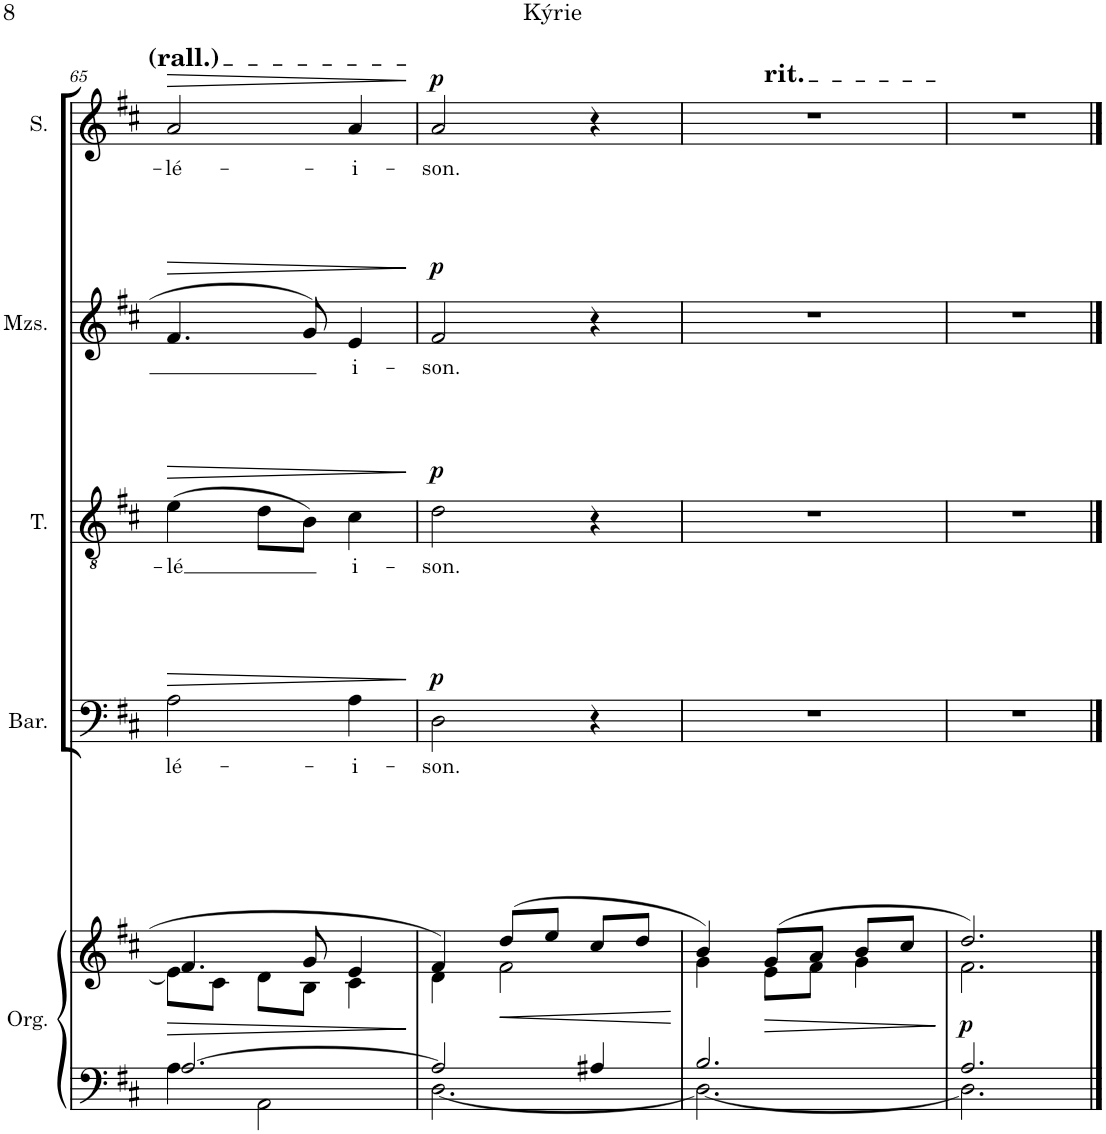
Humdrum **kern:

**kern	**kern	**dynam	**kern	**text	**dynam	**kern	**text	**dynam	**kern	**text	**dynam	**kern	**text	**dynam
*part5	*part5	*part5	*part4	*part4	*part4	*part3	*part3	*part3	*part2	*part2	*part2	*part1	*part1	*part1
*staff6	*staff5	*staff5/6	*staff4	*staff4	*staff4	*staff3	*staff3	*staff3	*staff2	*staff2	*staff2	*staff1	*staff1	*staff1
*I"Órgano	*	*	*I"Barítono	*	*	*I"Tenor	*	*	*I"Mezzosoprano	*	*	*I"Soprano	*	*
*	*	*	*I'Bar.	*	*	*I'T.	*	*	*I'Mzs.	*	*	*I'S.	*	*
!!LO:PB:g=z
*clefF4	*clefG2	*	*clefF4	*	*	*clefGv2	*	*	*clefG2	*	*	*clefG2	*	*
*k[f#c#]	*k[f#c#]	*	*k[f#c#]	*	*	*k[f#c#]	*	*	*k[f#c#]	*	*	*k[f#c#]	*	*
*M3/4	*M3/4	*	*M3/4	*	*	*M3/4	*	*	*M3/4	*	*	*M3/4	*	*
=65	=65	=65	=65	=65	=65	=65	=65	=65	=65	=65	=65	=65	=65	=65
*^	*	*	*	*	*	*	*	*	*	*	*	*	*	*
!	!	!	!LO:HP:b	!	!LO:LY:b	!LO:HP:b	!	!LO:LY:b	!LO:HP:b	!	!	!LO:HP:b	!	!LO:LY:b	!LO:HP:b
*	*	*^	*	*	*	*	*	*	*	*	*	*	*	*	*
[2.A/	4A\	4.f#/	8e\L]	>	2A\	lé-	>	(4e\	-lé	>	4.f#/	.	>	2a/	-lé-	>
.	.	.	8c#\J	.	.	.	.	.	.	.	.	.	.	.	.	.
.	2AA\	.	8d\L	.	.	.	.	8d\L	.	.	.	.	.	.	.	.
.	.	8g/	8B\J	.	.	.	.	8B\J)	.	.	8g/	.	.	.	.	.
!	!	!	!	!	!	!LO:LY:b	!	!	!LO:LY:b	!	!	!LO:LY:b	!	!	!LO:LY:b	!
.	.	4e/	4c#\	.	4A\	-i-	.	4c#\	i-	.	4e/	i-	.	4a/	-i-	.
*v	*v	*	*	*	*	*	*	*	*	*	*	*	*	*	*	*
*	*v	*v	*	*	*	*	*	*	*	*	*	*	*	*	*
.	.	]	.	.	]	.	.	]	.	.	]	.	.	]
=66	=66	=66	=66	=66	=66	=66	=66	=66	=66	=66	=66	=66	=66	=66
*^	*^	*	*	*	*	*	*	*	*	*	*	*	*	*
!	!	!	!	!	!	!LO:LY:b	!LO:DY:a	!	!LO:LY:b	!LO:DY:a	!	!LO:LY:b	!LO:DY:a	!	!LO:LY:b	!LO:DY:a
2A/]	[2.D\	4f#/	4d\	.	2D\	-son.	p	2d\	-son.	p	2f#/	-son.	p	2a/	-son.	p
!	!	!	!	!LO:HP:b	!	!	!	!	!	!	!	!	!	!	!	!
.	.	(8dd/L	2f#\	<	.	.	.	.	.	.	.	.	.	.	.	.
.	.	8ee/J	.	.	.	.	.	.	.	.	.	.	.	.	.	.
4A#X/	.	8cc#/L	.	.	4r	.	.	4r	.	.	4r	.	.	4r	.	.
.	.	8dd/J	.	.	.	.	.	.	.	.	.	.	.	.	.	.
*v	*v	*	*	*	*	*	*	*	*	*	*	*	*	*	*	*
*	*v	*v	*	*	*	*	*	*	*	*	*	*	*	*	*
.	.	[	.	.	.	.	.	.	.	.	.	.	.	.
=67	=67	=67	=67	=67	=67	=67	=67	=67	=67	=67	=67	=67	=67	=67
*^	*^	*	*	*	*	*	*	*	*	*	*	*^	*	*
2.B/	2.D\_	4b/)	4g\	.	2.r	.	.	2.r	.	.	2.r	.	.	2.r	4ryy	.	.
!	!	!	!	!	!	!	!	!	!	!	!	!	!	!	!LO:TX:a:t=rit.	!	!
!	!	!	!	!LO:HP:b	!	!	!	!	!	!	!	!	!	!	!	!	!
.	.	(8g/L	8e\L	>	.	.	.	.	.	.	.	.	.	.	2ryy	.	.
.	.	8a/J	8f#\J	.	.	.	.	.	.	.	.	.	.	.	.	.	.
.	.	8b/L	4g\	.	.	.	.	.	.	.	.	.	.	.	.	.	.
.	.	8cc#/J	.	.	.	.	.	.	.	.	.	.	.	.	.	.	.
*v	*v	*	*	*	*	*	*	*	*	*	*	*	*	*	*	*	*
*	*v	*v	*	*	*	*	*	*	*	*	*	*	*	*	*	*
.	.	]	.	.	.	.	.	.	.	.	.	.	.	.	.
=68	=68	=68	=68	=68	=68	=68	=68	=68	=68	=68	=68	=68	=68	=68	=68
*^	*^	*	*	*	*	*	*	*	*	*	*	*	*	*	*
!	!	!	!	!LO:DY:b	!	!	!	!	!	!	!	!	!	!	!	!	!
*	*	*	*	*	*	*	*	*	*	*	*	*	*	*v	*v	*	*
2.A/	2.D\]	2.dd/)	2.f#\	p	2.r	.	.	2.r	.	.	2.r	.	.	2.r	.	.
*v	*v	*	*	*	*	*	*	*	*	*	*	*	*	*	*	*
*	*v	*v	*	*	*	*	*	*	*	*	*	*	*	*	*
==	==	==	==	==	==	==	==	==	==	==	==	==	==	==
*-	*-	*-	*-	*-	*-	*-	*-	*-	*-	*-	*-	*-	*-	*-
